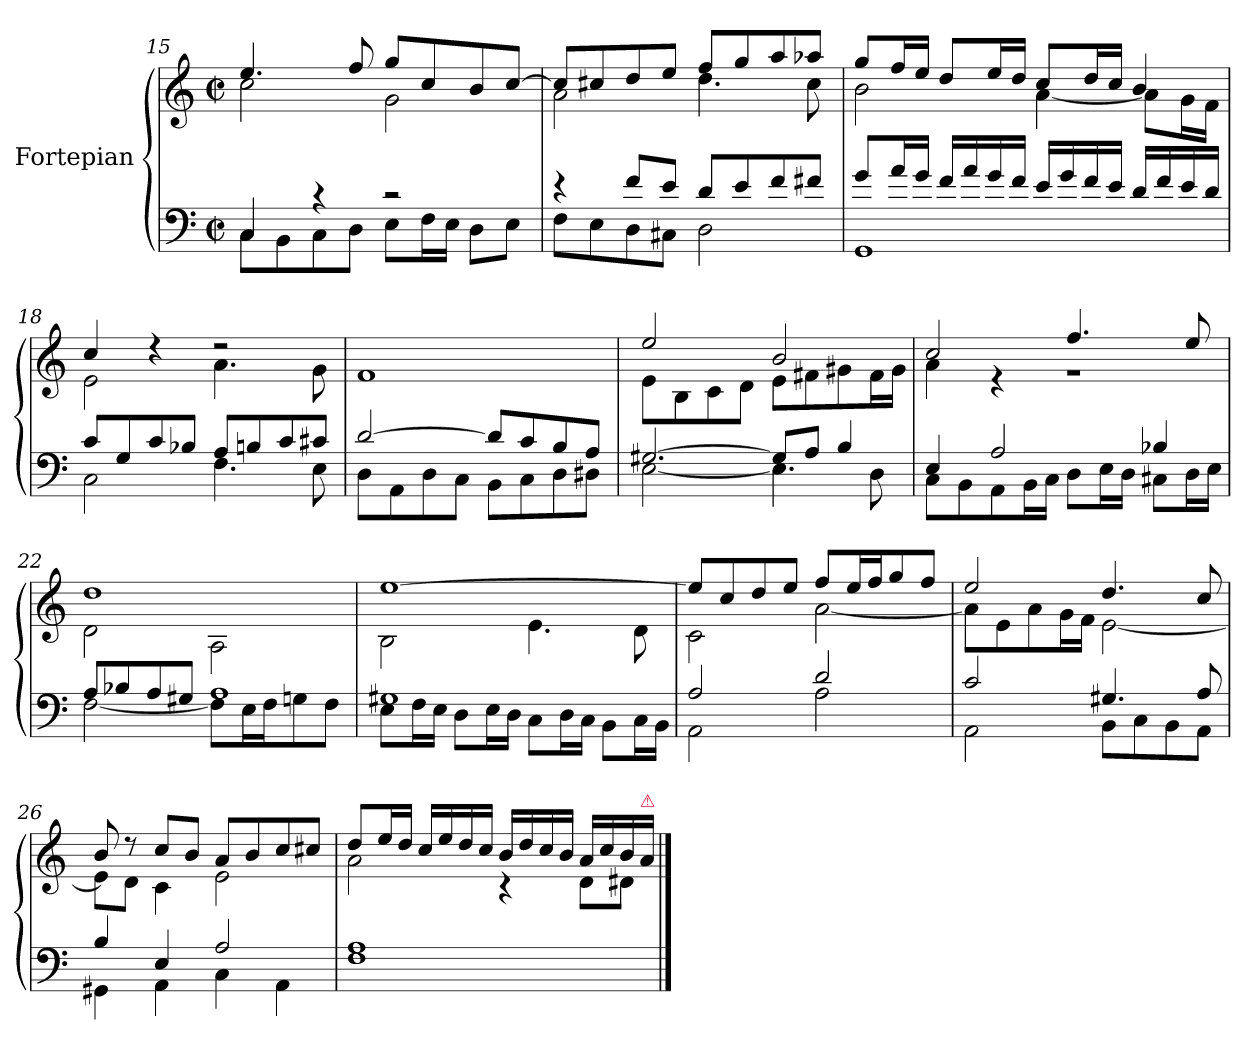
**kern	**kern
*part1	*part1
*staff2	*staff1
*I"Fortepian	*
*clefF4	*clefG2
*k[]	*k[]
*M2/2	*M2/2
*met(c|)	*met(c|)
=15	=15
*^	*^
4C/	8C\L	4.ee/	2cc\
.	8BB\	.	.
4r	8C\	.	.
.	8D\J	8ff/	.
2r	8E\L	8gg/L	2g\
.	16F\L	8cc/	.
.	16E\JJ	.	.
.	8D\L	8b/	.
.	8E\J	[8cc/J	.
=16	=16	=16	=16
4r	8F\L	8cc/L]	2a\
.	8E\	8cc#X/	.
8f/L	8D\	8dd/	.
8e/J	8C#X\J	8ee/J	.
8d/L	2D\	8ff/L	4.dd\
8e/	.	8gg/	.
8f/	.	8aa/	.
8f#X/J	.	8aa-X/J	8cc#\
=17	=17	=17	=17
8g/L	1GG	8gg/L	2b\
16a/L	.	16ff/L	.
16g/JJ	.	16ee/JJ	.
16f/LL	.	8dd/L	.
16a/	.	.	.
16g/	.	16ee/L	.
16f/JJ	.	16dd/JJ	.
16e/LL	.	8cc/L	[4a\
16g/	.	.	.
16f/	.	16dd/L	.
16e/JJ	.	16cc/JJ	.
16d/LL	.	4b/	8a\L]
16f/	.	.	.
16e/	.	.	16g\L
16d/JJ	.	.	16f\JJ
=18	=18	=18	=18
8c/L	2C\	4cc/	2e\
8G/	.	.	.
8c/	.	4r	.
8B-X/J	.	.	.
8A/L	4.F\	2r	4.a\
8Bn/	.	.	.
8c/	.	.	.
8c#X/J	8E\	.	8g\
*	*	*v	*v
=19	=19	=19
[2d/	8D\L	1f
.	8AA\	.
.	8D\	.
.	8C\J	.
8d/L]	8BB\L	.
8c/	8C\	.
8B/	8D\	.
8A/J	8D#X\J	.
=20	=20	=20
!LO:N:vis=2.	!	!
*	*	*^
[2G#X/	[2E\	2ee/	8e\L
.	.	.	8B\
.	.	.	8c\
.	.	.	8d\J
8G#/L]	4.E\]	2b/	8e\L
8A/J	.	.	8f#X\
4B/	.	.	8g#X\
.	8D\	.	16f#\L
.	.	.	16g#\JJ
=21	=21	=21	=21
4E/	8C\L	2cc/	4a\
.	8BB\	.	.
2A/	8AA\	.	4r
.	16BB\L	.	.
.	16C\JJ	.	.
!	!	!	!LO:N:vis=1
.	8D\L	4.ff/	2rg
.	16E\L	.	.
.	16D\JJ	.	.
4B-X/	8C#X\L	.	.
.	16D\L	8ee/	.
.	16E\JJ	.	.
=22	=22	=22	=22
8A/L	[2F\	1dd	2d\
8B-X/	.	.	.
8A/	.	.	.
8G#X/J	.	.	.
!LO:N:vis=1	!	!	!
2A/	8F\L]	.	2A\
.	16E\L	.	.
.	16F\J	.	.
.	8Gn\	.	.
.	8F\J	.	.
=23	=23	=23	=23
1G#X	8E\L	[1ee	2B\
.	16F\L	.	.
.	16E\JJ	.	.
.	8D\L	.	.
.	16E\L	.	.
.	16D\JJ	.	.
.	8C\L	.	4.e\
.	16D\L	.	.
.	16C\JJ	.	.
.	8BB\L	.	.
.	16C\L	.	8d\
.	16BB\JJ	.	.
=24	=24	=24	=24
2A/	2AA\	8ee/L]	2c\
.	.	8cc/	.
.	.	8dd/	.
.	.	8ee/J	.
2d/	2A\	8ff/L	[2a\
.	.	16ee/L	.
.	.	16ff/J	.
.	.	8gg/	.
.	.	8ff/J	.
=25	=25	=25	=25
2c/	2AA\	2ee/	8a\L]
.	.	.	8e\
.	.	.	8a\
.	.	.	16g\L
.	.	.	16f\JJ
4.G#X/	8BB\L	4.dd/	[2e\
.	8C\	.	.
.	8BB\	.	.
8A/	8AA\J	8cc/	.
=26	=26	=26	=26
4B/	4GG#X\	8b/	8e\L]
.	.	8r	8d\J
4E/	4AA\	8cc/L	4c\
.	.	8b/J	.
2A/	4C\	8a/L	2e\
.	.	8b/	.
.	4AA\	8cc/	.
.	.	8cc#X/J	.
=27	=27	=27	=27
1A	1F	8dd/L	2a\
.	.	16ee/L	.
.	.	16dd/JJ	.
.	.	16cc/LL	.
.	.	16ee/	.
.	.	16dd/	.
.	.	16cc/JJ	.
.	.	16b/LL	4r
.	.	16dd/	.
.	.	16cc/	.
.	.	16b/JJ	.
.	.	16a/LL	8d\L
.	.	16cc/	.
.	.	16b/	8d#X\J
!	!	!LO:TX:a:color=crimson:t=⚠	!
.	.	16a/JJ	.
*v	*v	*	*
*	*v	*v
==	==
*-	*-
